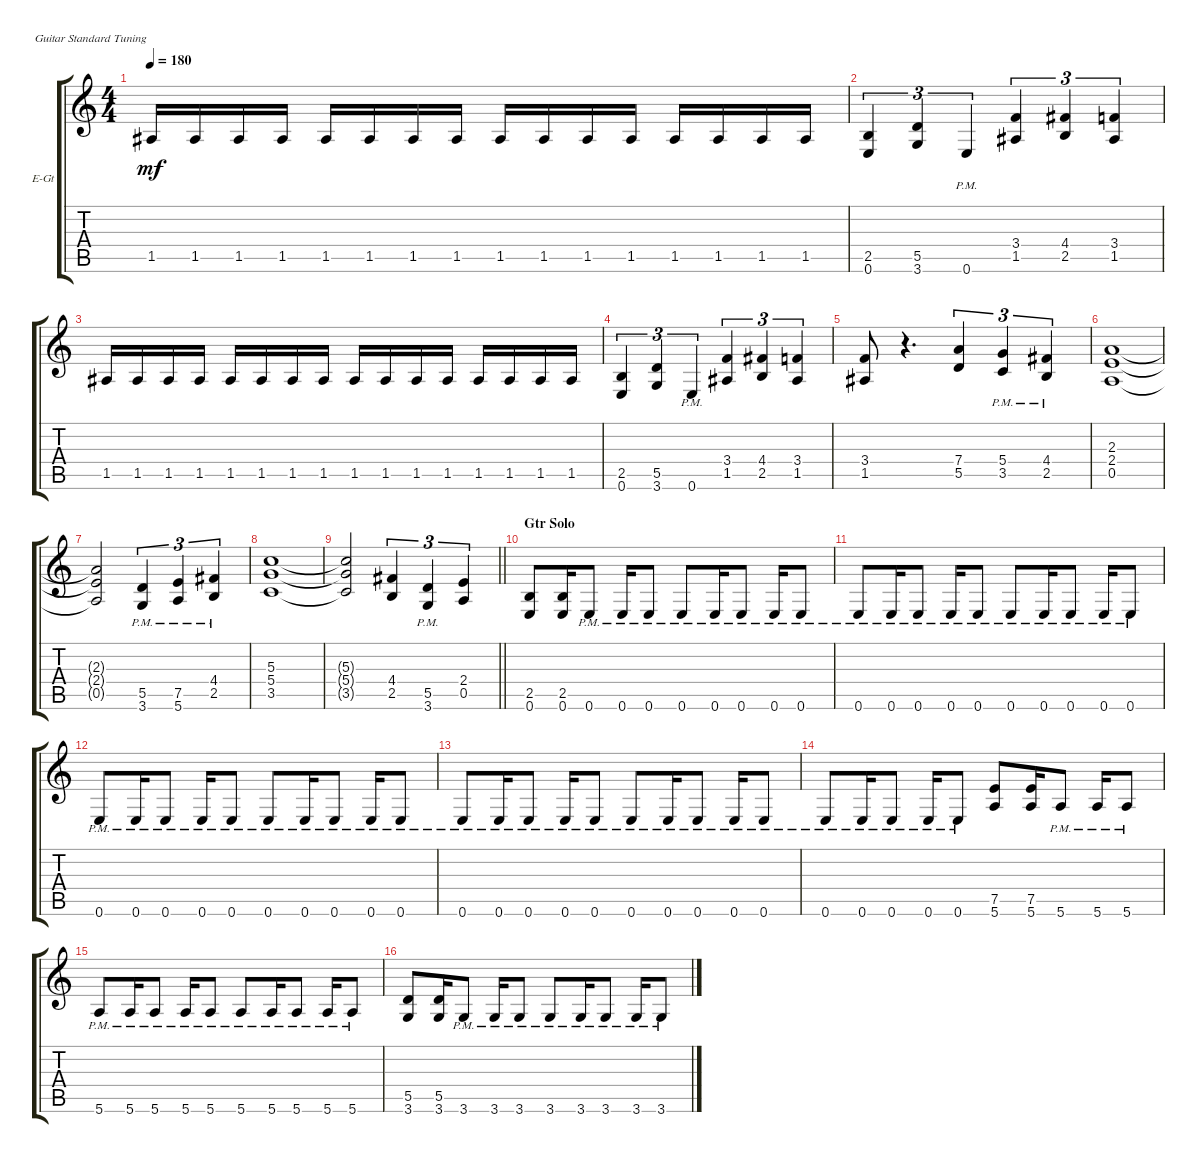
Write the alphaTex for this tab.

\bracketExtendMode groupsimilarinstruments
\firstSystemTrackNameOrientation horizontal
\otherSystemsTrackNameOrientation horizontal
\track ("Gtr Dist 2" "E-Gt") {instrument overdrivenguitar}
\staff {score tabs}
\tuning (E4 B3 G3 D3 A2 E2)
\ts (4 4)
\tempo 180
\clef g2
\ks c
1.5.16{dy mf} 1.5.16 1.5.16 1.5.16 1.5.16 1.5.16 1.5.16 1.5.16 1.5.16 1.5.16 1.5.16 1.5.16 1.5.16 1.5.16 1.5.16 1.5.16 |
(2.5 0.6).4{tu (3 2)} (5.5 3.6).4{tu (3 2)} 0.6{pm}.4{tu (3 2)} (3.4 1.5).4{tu (3 2)} (4.4 2.5).4{tu (3 2)} (3.4 1.5).4{tu (3 2)} |
1.5.16 1.5.16 1.5.16 1.5.16 1.5.16 1.5.16 1.5.16 1.5.16 1.5.16 1.5.16 1.5.16 1.5.16 1.5.16 1.5.16 1.5.16 1.5.16 |
(2.5 0.6).4{tu (3 2)} (5.5 3.6).4{tu (3 2)} 0.6{pm}.4{tu (3 2)} (3.4 1.5).4{tu (3 2)} (4.4 2.5).4{tu (3 2)} (3.4 1.5).4{tu (3 2)} |
(3.4 1.5).8 r.4{d} (7.4 5.5).4{tu (3 2)} (5.4{pm} 3.5{pm}).4{tu (3 2)} (4.4{pm} 2.5{pm}).4{tu (3 2)} |
(2.3 2.4 0.5).1 |
(2.3{t} 2.4{t} 0.5{t}).2 (5.5{pm} 3.6{pm}).4{tu (3 2)} (7.5{pm} 5.6{pm}).4{tu (3 2)} (4.4{pm} 2.5{pm}).4{tu (3 2)} |
(5.3 5.4 3.5).1 |
\barLineRight lightlight
(5.3{t} 5.4{t} 3.5{t}).2 (4.4 2.5).4{tu (3 2)} (5.5{pm} 3.6{pm}).4{tu (3 2)} (2.4 0.5).4{tu (3 2)} |
\section ("" "Gtr Solo")
(2.5 0.6).8 (2.5 0.6).16 0.6{pm}.8 0.6{pm}.16 0.6{pm}.8 0.6{pm}.8 0.6{pm}.16 0.6{pm}.8 0.6{pm}.16 0.6{pm}.8 |
0.6{pm}.8 0.6{pm}.16 0.6{pm}.8 0.6{pm}.16 0.6{pm}.8 0.6{pm}.8 0.6{pm}.16 0.6{pm}.8 0.6{pm}.16 0.6{pm}.8 |
0.6{pm}.8 0.6{pm}.16 0.6{pm}.8 0.6{pm}.16 0.6{pm}.8 0.6{pm}.8 0.6{pm}.16 0.6{pm}.8 0.6{pm}.16 0.6{pm}.8 |
0.6{pm}.8 0.6{pm}.16 0.6{pm}.8 0.6{pm}.16 0.6{pm}.8 0.6{pm}.8 0.6{pm}.16 0.6{pm}.8 0.6{pm}.16 0.6{pm}.8 |
0.6{pm}.8 0.6{pm}.16 0.6{pm}.8 0.6{pm}.16 0.6{pm}.8 (7.5 5.6).8 (7.5 5.6).16 5.6{pm}.8 5.6{pm}.16 5.6{pm}.8 |
5.6{pm}.8 5.6{pm}.16 5.6{pm}.8 5.6{pm}.16 5.6{pm}.8 5.6{pm}.8 5.6{pm}.16 5.6{pm}.8 5.6{pm}.16 5.6{pm}.8 |
(5.5 3.6).8 (5.5 3.6).16 3.6{pm}.8 3.6{pm}.16 3.6{pm}.8 3.6{pm}.8 3.6{pm}.16 3.6{pm}.8 3.6{pm}.16 3.6{pm}.8
